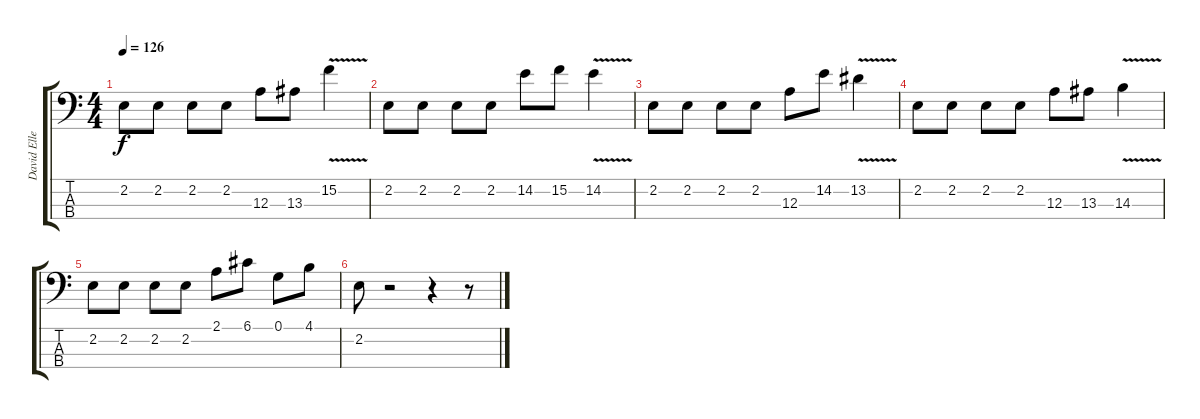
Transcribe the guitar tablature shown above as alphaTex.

\track ("David Ellefson" "David Elle") {instrument electricbassfinger}
\staff {score tabs}
\tuning (G2 D2 A1 E1) {hide}
\ts (4 4)
\tempo 126
\clef f4
\ks c
2.2.8{dy f} 2.2.8 2.2.8 2.2.8 12.3.8 13.3.8 15.2{v}.4 |
2.2.8 2.2.8 2.2.8 2.2.8 14.2.8 15.2.8 14.2{v}.4 |
2.2.8 2.2.8 2.2.8 2.2.8 12.3.8 14.2.8 13.2{v}.4 |
2.2.8 2.2.8 2.2.8 2.2.8 12.3.8 13.3.8 14.3{v}.4 |
2.2.8 2.2.8 2.2.8 2.2.8 2.1.8 6.1.8 0.1.8 4.1.8 |
2.2.8 r.2 r.4 r.8
